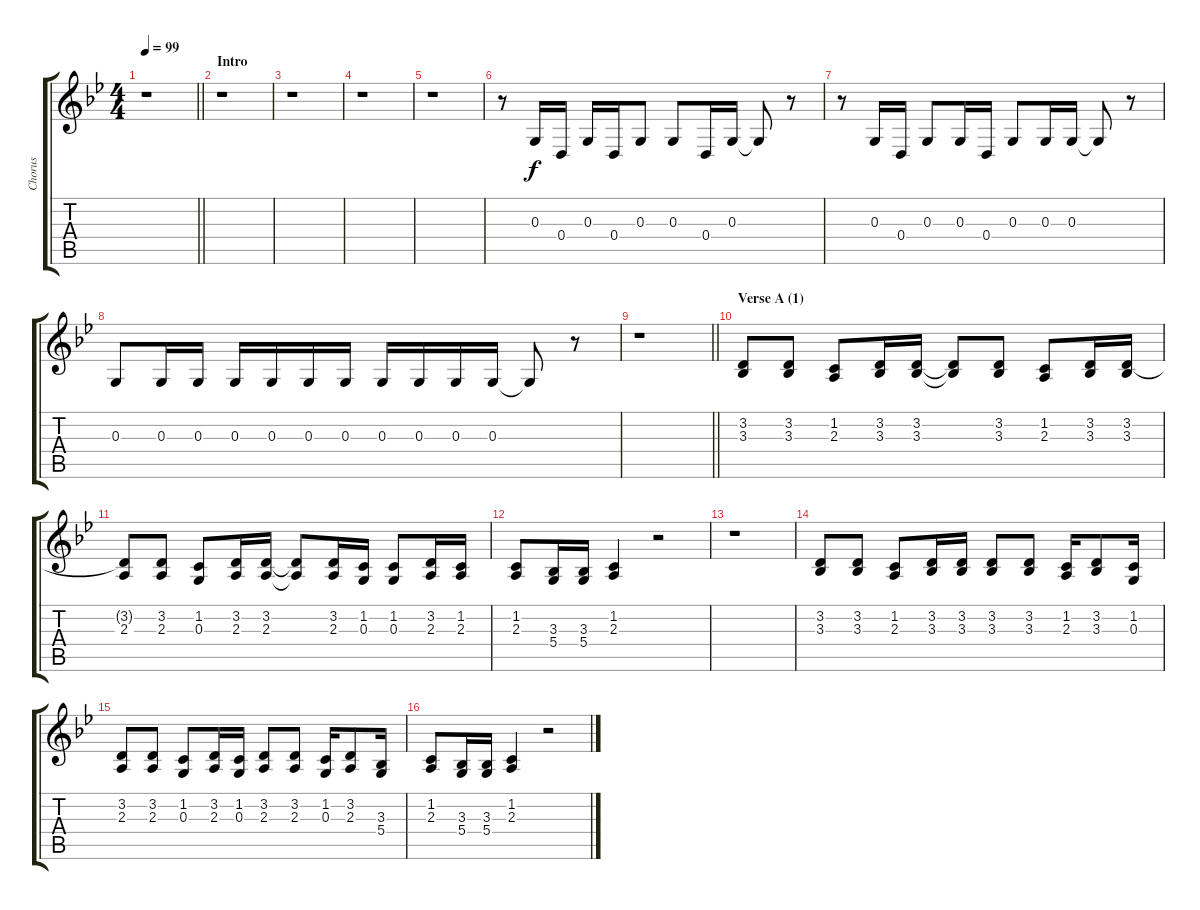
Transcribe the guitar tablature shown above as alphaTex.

\track ("Chorus" "Chorus") {instrument sopranosax}
\staff {score tabs}
\tuning (E4 B3 G3 D3 A2 E2) {hide}
\ts (4 4)
\tempo 99
\clef g2
\barLineRight lightlight
\ks gminor
r.1{dy f instrument sopranosax} |
\section ("" "Intro")
r.1 |
r.1 |
r.1 |
r.1 |
r.8 0.3.16 0.4.16 0.3.16 0.4.16 0.3.8 0.3.8 0.4.16 0.3.16 0.3{t}.8 r.8 |
r.8 0.3.16 0.4.16 0.3.8 0.3.16 0.4.16 0.3.8 0.3.16 0.3.16 0.3{t}.8 r.8 |
0.3.8 0.3.16 0.3.16 0.3.16 0.3.16 0.3.16 0.3.16 0.3.16 0.3.16 0.3.16 0.3.16 0.3{t}.8 r.8 |
\barLineRight lightlight
r.1 |
\section ("" "Verse A (1)")
(3.2 3.3).8 (3.2 3.3).8 (1.2 2.3).8 (3.2 3.3).16 (3.2 3.3).16 (3.2{t} 3.3{t}).8 (3.2 3.3).8 (1.2 2.3).8 (3.2 3.3).16 (3.2 3.3).16 |
(3.2{t} 2.3).8 (3.2 2.3).8 (1.2 0.3).8 (3.2 2.3).16 (3.2 2.3).16 (3.2{t} 2.3{t}).8 (3.2 2.3).16 (1.2 0.3).16 (1.2 0.3).8 (3.2 2.3).16 (1.2 2.3).16 |
(1.2 2.3).8 (3.3 5.4).16 (3.3 5.4).16 (1.2 2.3).4 r.2 |
r.1 |
(3.2 3.3).8 (3.2 3.3).8 (1.2 2.3).8 (3.2 3.3).16 (3.2 3.3).16 (3.2 3.3).8 (3.2 3.3).8 (1.2 2.3).16 (3.2 3.3).8 (1.2 0.3).16 |
(3.2 2.3).8 (3.2 2.3).8 (1.2 0.3).8 (3.2 2.3).16 (1.2 0.3).16 (3.2 2.3).8 (3.2 2.3).8 (1.2 0.3).16 (3.2 2.3).8 (3.3 5.4).16 |
(1.2 2.3).8 (3.3 5.4).16 (3.3 5.4).16 (1.2 2.3).4 r.2
